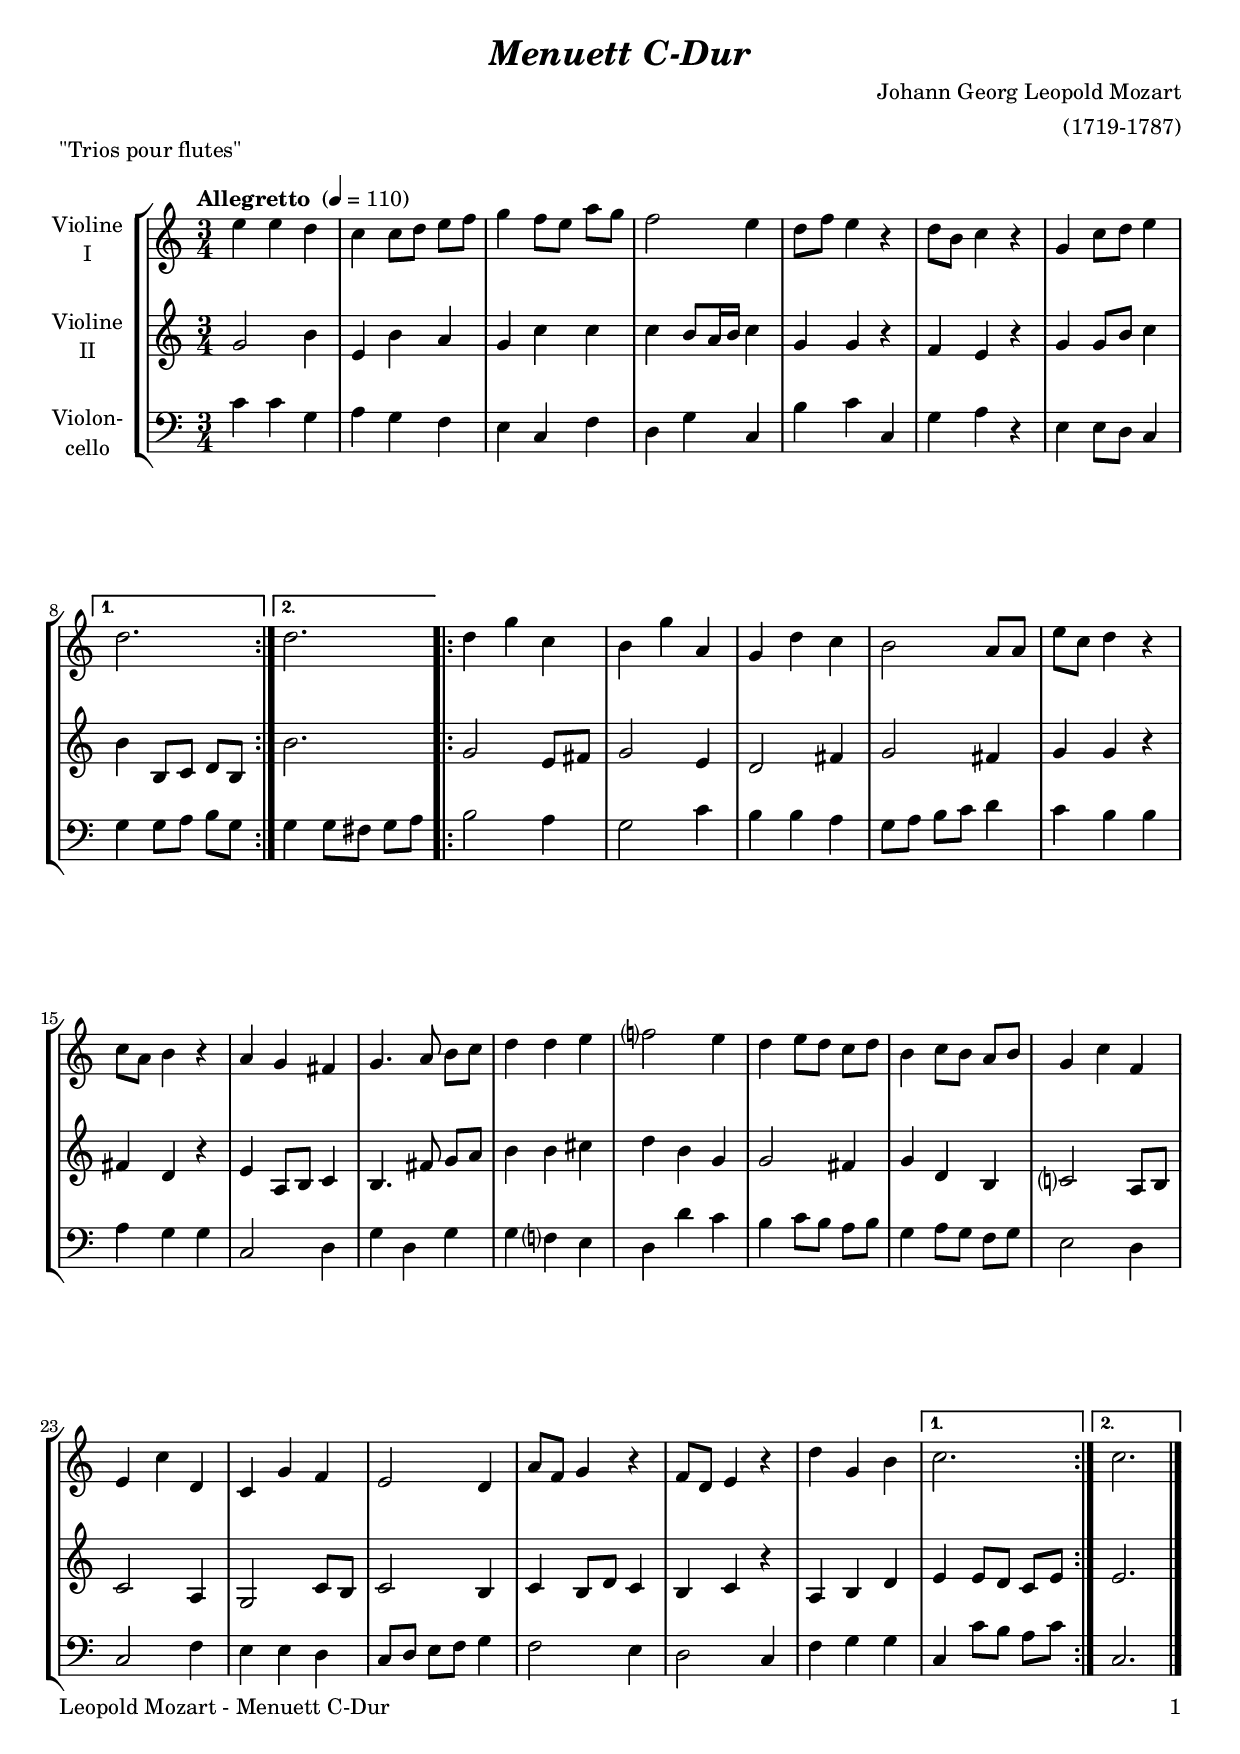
\version "2.24.1"
\include "deutsch.ly"

#(set-global-staff-size 19)

\header {
  title     = \markup \bold \italic "Menuett C-Dur"
  composer  = "Johann Georg Leopold Mozart"
  arranger  = "(1719-1787)"
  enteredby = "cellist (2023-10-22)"
  piece     = "\"Trios pour flutes\""
}

voiceconsts = {
 \key c \major
 \time 3/4
 \clef "treble"
% \numericTimeSignature
 \compressEmptyMeasures
  % Set default beaming for all staves
  \set Timing.beamExceptions = #'()
  \set Timing.baseMoment     = #(ly:make-moment 1 4)
  \set Timing.beatStructure  = #'(1 1 1)
 \tempo "Allegretto " 4=110
}

mivl = "violin"
miba = "cello"

va = \relative c'' {
  \voiceconsts

  \repeat volta 2 {
    e4 e d
    c c8 d e f
    g4 f8 e a g
    f2 e4

    d8 f e4 r
    d8 h c4 r
    g c8 d e4
  }
  \alternative {
    { d2. }
    { d }
  }

  \repeat volta 2 {
    d4 g c,
    h g' a,
    g d' c
    h2 a8 a

    e' c d4 r
    c8 a h4 r
    a g fis
    g4. a8 h c

    d4 d e
    f?2 e4
    d e8 d c d
    h4 c8 h a h

    g4 c f,
    e c' d,
    c g' f
    e2 d4

    a'8 f g4 r
    f8 d e4 r
    d' g, h
  }
  \alternative {
    { c2. }
    { c }
  } \bar "|."
}

vb = \relative c'' {
  \voiceconsts

  \repeat volta 2 {
    g2 h4
    e, h' a
    g c c
    c h8 a16 h c4

    g g r
    f e r
    g g8 h c4
  }
  \alternative {
    { h h,8 c d h }
    { h'2. }
  }

  \repeat volta 2 {
    g2 e8 fis
    g2 e4
    d2 fis4
    g2 fis4

    g g r
    fis d r
    e a,8 h c4
    h4. fis'8 g a

    h4 h cis
    d h g
    g2 fis4
    g d h

    c?2 a8 h
    c2 a4
    g2 c8 h
    c2 h4

    c h8 d c4
    h c r
    a h d
  }
  \alternative {
    { e e8 d c e }
    { e2. }
  } \bar "|."
}

vc = \relative c' {
  \voiceconsts
  \clef "bass"
  
  \repeat volta 2 {
    c4 c g
    a g f
    e c f
    d g c,

    h' c c,
    g' a r
    e e8 d c4
  }
  \alternative {
    { g' g8 a h g }
    { g4 g8 fis g a }
  }

  \repeat volta 2 {
    h2 a4
    g2 c4
    h h a
    g8 a h c d4

    c h h
    a g g
    c,2 d4
    g d g

    g f? e
    d d' c
    h c8 h a h
    g4 a8 g f g

    e2 d4
    c2 f4
    e e d
    c8 d e f g4

    f2 e4
    d2 c4
    f g g
  }
  \alternative {
    { c, c'8 h a c }
    { c,2. }
  } \bar "|."
}


music = \new StaffGroup <<
      \new Staff {
        \set Staff.midiInstrument = \mivl
        \set Staff.instrumentName = \markup \center-column { "Violine" "I" }
        \transpose c c { \va }
      }
      
      \new Staff {
        \set Staff.midiInstrument = \mivl
        \set Staff.instrumentName = \markup \center-column { "Violine" "II" }
        \transpose c c { \vb }
      }
      
      \new Staff {
        \set Staff.midiInstrument = \miba
        \set Staff.instrumentName = \markup \center-column { "Violon-" "cello" }
        \transpose c c { \vc }
      }
>>

\book {
  \paper {
    print-page-number = ##t
    print-first-page-number = ##t
    ragged-last-bottom = ##f
    oddHeaderMarkup = \markup \null
    evenHeaderMarkup = \markup \null
    oddFooterMarkup = \markup {
      \fill-line {
        \if \should-print-page-number
        "Leopold Mozart - Menuett C-Dur" \fromproperty #'page:page-number-string
      }
    }
    evenFooterMarkup = \oddFooterMarkup
  } \score {
    \music
    \layout {}
  }

  \score {
    \unfoldRepeats \music

    \midi {
      \context {
        \Score
      }
    }
  }
}